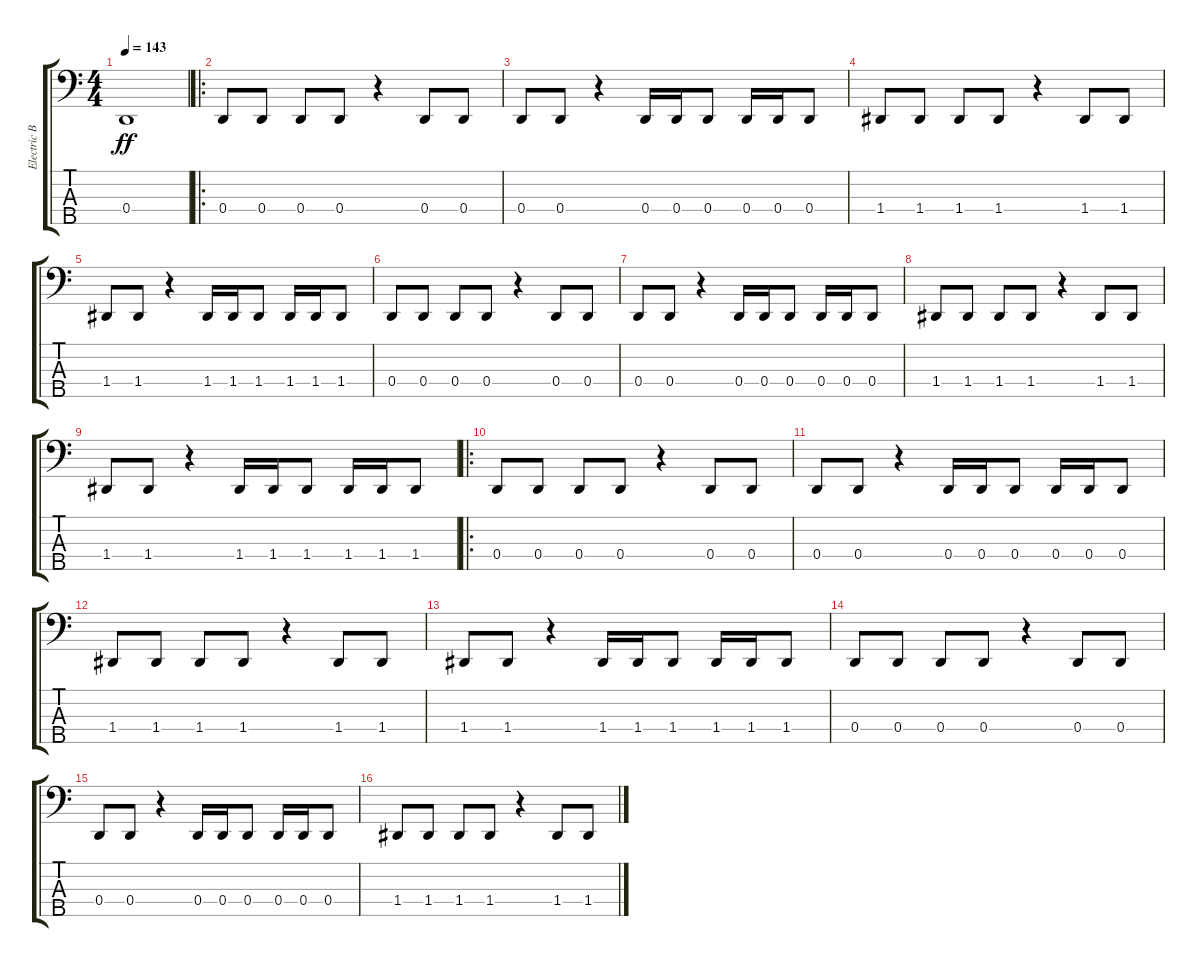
\track ("Electric Bass" "Electric B") {instrument electricbasspick}
\staff {score tabs}
\tuning (F2 C2 G1 D1 A0) {hide}
\ts (4 4)
\tempo 143
\clef f4
\ks c
0.4{t}.1{dy ff} |
\ro
0.4.8 0.4.8 0.4.8 0.4.8 r.4 0.4.8 0.4.8 |
0.4.8 0.4.8 r.4 0.4.16 0.4.16 0.4.8 0.4.16 0.4.16 0.4.8 |
1.4.8 1.4.8 1.4.8 1.4.8 r.4 1.4.8 1.4.8 |
1.4.8 1.4.8 r.4 1.4.16 1.4.16 1.4.8 1.4.16 1.4.16 1.4.8 |
0.4.8 0.4.8 0.4.8 0.4.8 r.4 0.4.8 0.4.8 |
0.4.8 0.4.8 r.4 0.4.16 0.4.16 0.4.8 0.4.16 0.4.16 0.4.8 |
1.4.8 1.4.8 1.4.8 1.4.8 r.4 1.4.8 1.4.8 |
1.4.8 1.4.8 r.4 1.4.16 1.4.16 1.4.8 1.4.16 1.4.16 1.4.8 |
\ro
0.4.8 0.4.8 0.4.8 0.4.8 r.4 0.4.8 0.4.8 |
0.4.8 0.4.8 r.4 0.4.16 0.4.16 0.4.8 0.4.16 0.4.16 0.4.8 |
1.4.8 1.4.8 1.4.8 1.4.8 r.4 1.4.8 1.4.8 |
1.4.8 1.4.8 r.4 1.4.16 1.4.16 1.4.8 1.4.16 1.4.16 1.4.8 |
0.4.8 0.4.8 0.4.8 0.4.8 r.4 0.4.8 0.4.8 |
0.4.8 0.4.8 r.4 0.4.16 0.4.16 0.4.8 0.4.16 0.4.16 0.4.8 |
1.4.8 1.4.8 1.4.8 1.4.8 r.4 1.4.8 1.4.8
